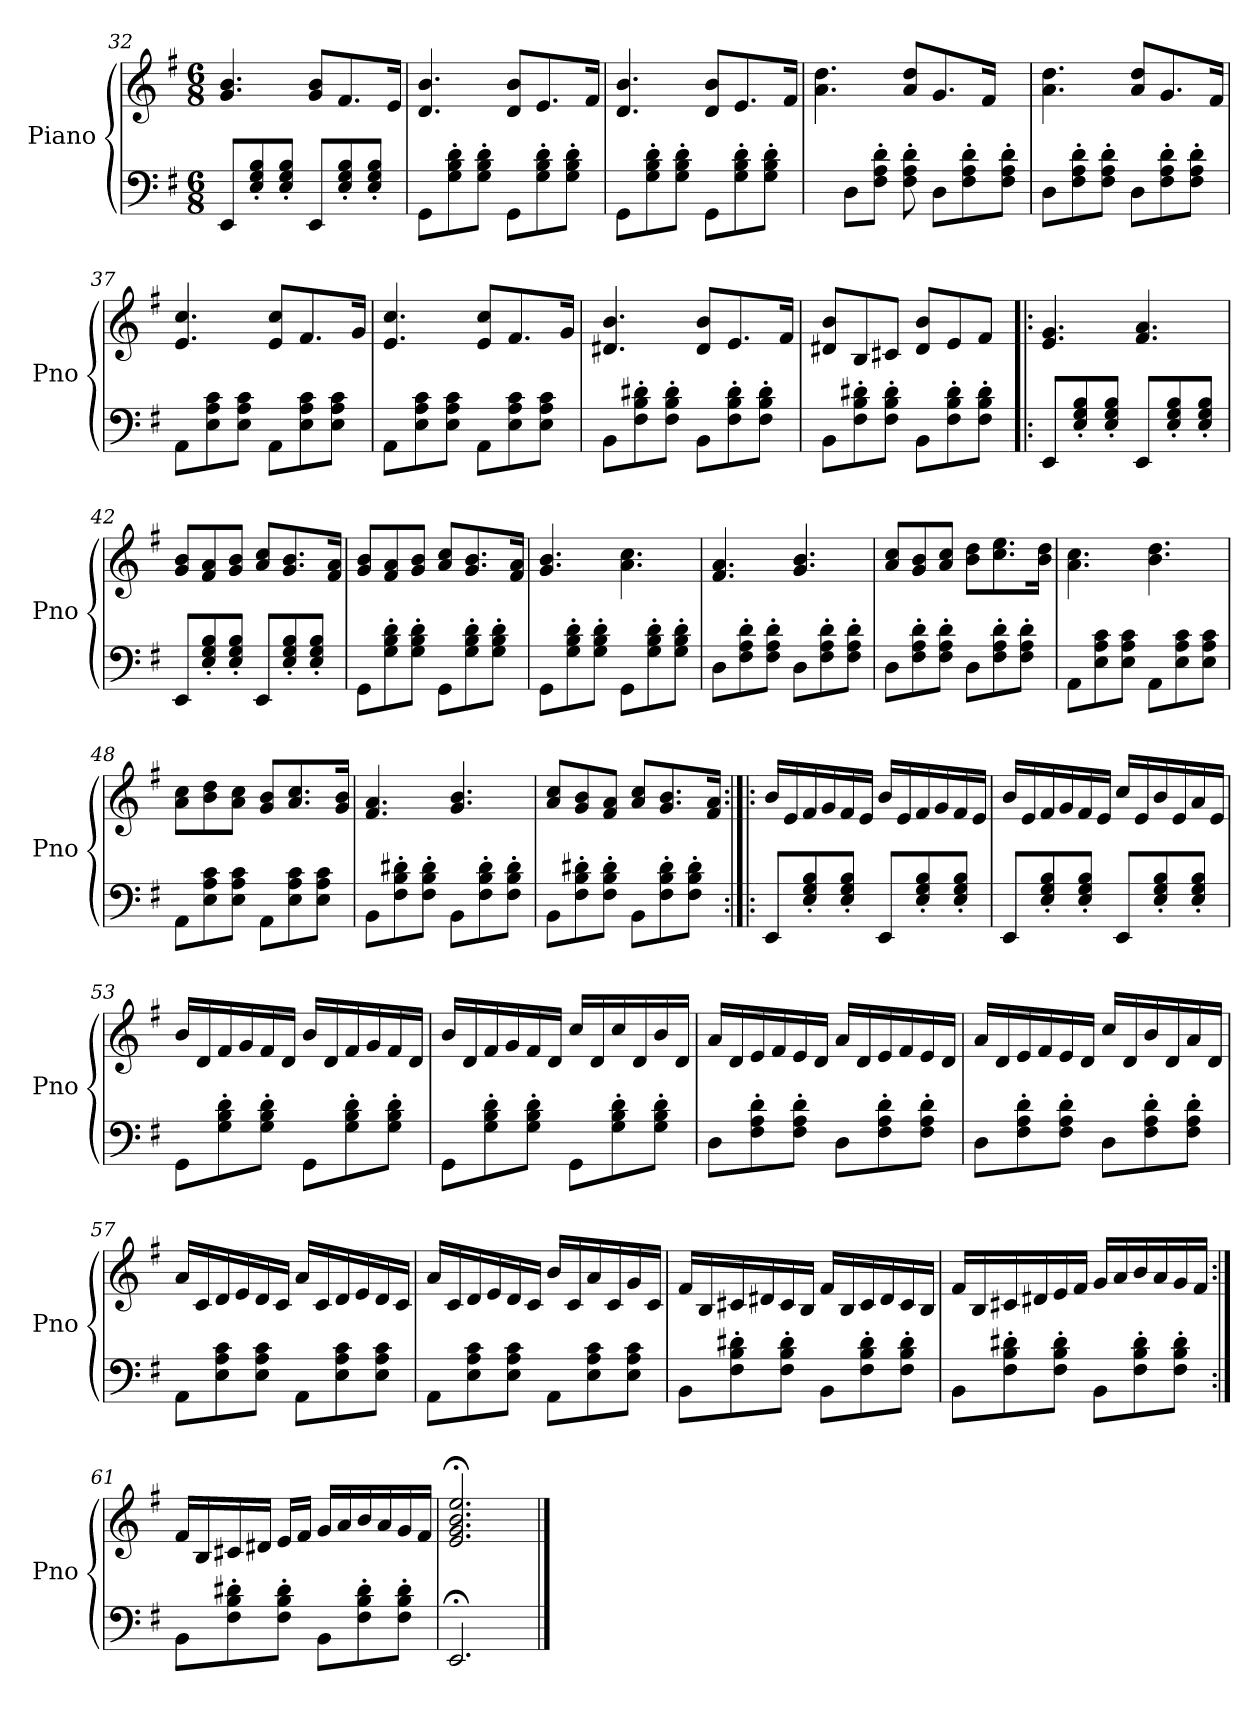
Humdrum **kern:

**kern	**kern
*part1	*part1
*staff2	*staff1
*I"Piano	*
*I'Pno	*
*clefF4	*clefG2
*k[f#]	*k[f#]
*M6/8	*M6/8
=32	=32
8EE/L	4.g/ 4.b/
8E/' 8G/' 8B/'	.
8E/' 8G/' 8B/'J	.
8EE/L	8g/ 8b/L
8E/' 8G/' 8B/'	8.f#/
8E/' 8G/' 8B/'J	.
.	16e/Jk
=33	=33
8GG\L	4.d/ 4.b/
8G\' 8B\' 8d\'	.
8G\' 8B\' 8d\'J	.
8GG\L	8d/ 8b/L
8G\' 8B\' 8d\'	8.e/
8G\' 8B\' 8d\'J	.
.	16f#/Jk
=34	=34
8GG\L	4.d/ 4.b/
8G\' 8B\' 8d\'	.
8G\' 8B\' 8d\'J	.
8GG\L	8d/ 8b/L
8G\' 8B\' 8d\'	8.e/
8G\' 8B\' 8d\'J	.
.	16f#/Jk
!!LO:LB:g=z
=35	=35
8ryy	4.a\ 4.dd\
8D\L	.
8F#\' 8A\' 8d\'J	.
8F#\' 8A\' 8d\'	8a/ 8dd/L
8D\L	8.g/
8F#\' 8A\' 8d\'	.
.	16f#/Jk
8F#\' 8A\' 8d\'J	8ryy
=36	=36
8D\L	4.a\ 4.dd\
8F#\' 8A\' 8d\'	.
8F#\' 8A\' 8d\'J	.
8D\L	8a/ 8dd/L
8F#\' 8A\' 8d\'	8.g/
8F#\' 8A\' 8d\'J	.
.	16f#/Jk
=37	=37
8AA\L	4.e/ 4.cc/
8E\ 8A\ 8c\	.
8E\ 8A\ 8c\J	.
8AA\L	8e/ 8cc/L
8E\ 8A\ 8c\	8.f#/
8E\ 8A\ 8c\J	.
.	16g/Jk
=38	=38
8AA\L	4.e/ 4.cc/
8E\ 8A\ 8c\	.
8E\ 8A\ 8c\J	.
8AA\L	8e/ 8cc/L
8E\ 8A\ 8c\	8.f#/
8E\ 8A\ 8c\J	.
.	16g/Jk
!!LO:LB:g=z
=39	=39
8BB\L	4.d#X/ 4.b/
8F#\' 8B\' 8d#X\'	.
8F#\' 8B\' 8d#\'J	.
8BB\L	8d#/ 8b/L
8F#\' 8B\' 8d#\'	8.e/
8F#\' 8B\' 8d#\'J	.
.	16f#/Jk
=40	=40
8BB\L	8d#X/ 8b/L
8F#\' 8B\' 8d#X\'	8B/
8F#\' 8B\' 8d#\'J	8c#X/J
8BB\L	8d#/ 8b/L
8F#\' 8B\' 8d#\'	8e/
8F#\' 8B\' 8d#\'J	8f#/J
=41!|:	=41!|:
8EE/L	4.e/ 4.g/
8E/' 8G/' 8B/'	.
8E/' 8G/' 8B/'J	.
8EE/L	4.f#/ 4.a/
8E/' 8G/' 8B/'	.
8E/' 8G/' 8B/'J	.
=42	=42
8EE/L	8g/ 8b/L
8E/' 8G/' 8B/'	8f#/ 8a/
8E/' 8G/' 8B/'J	8g/ 8b/J
8EE/L	8a/ 8cc/L
8E/' 8G/' 8B/'	8.g/ 8.b/
8E/' 8G/' 8B/'J	.
.	16f#/ 16a/Jk
!!LO:LB:g=z
=43	=43
8GG\L	8g/ 8b/L
8G\' 8B\' 8d\'	8f#/ 8a/
8G\' 8B\' 8d\'J	8g/ 8b/J
8GG\L	8a/ 8cc/L
8G\' 8B\' 8d\'	8.g/ 8.b/
8G\' 8B\' 8d\'J	.
.	16f#/ 16a/Jk
=44	=44
8GG\L	4.g/ 4.b/
8G\' 8B\' 8d\'	.
8G\' 8B\' 8d\'J	.
8GG\L	4.a\ 4.cc\
8G\' 8B\' 8d\'	.
8G\' 8B\' 8d\'J	.
=45	=45
8D\L	4.f#/ 4.a/
8F#\' 8A\' 8d\'	.
8F#\' 8A\' 8d\'J	.
8D\L	4.g/ 4.b/
8F#\' 8A\' 8d\'	.
8F#\' 8A\' 8d\'J	.
=46	=46
8D\L	8a/ 8cc/L
8F#\' 8A\' 8d\'	8g/ 8b/
8F#\' 8A\' 8d\'J	8a/ 8cc/J
8D\L	8b\ 8dd\L
8F#\' 8A\' 8d\'	8.cc\ 8.ee\
8F#\' 8A\' 8d\'J	.
.	16b\ 16dd\Jk
!!LO:PB:g=z
=47	=47
8AA\L	4.a\ 4.cc\
8E\ 8A\ 8c\	.
8E\ 8A\ 8c\J	.
8AA\L	4.b\ 4.dd\
8E\ 8A\ 8c\	.
8E\ 8A\ 8c\J	.
=48	=48
8AA\L	8a\ 8cc\L
8E\ 8A\ 8c\	8b\ 8dd\
8E\ 8A\ 8c\J	8a\ 8cc\J
8AA\L	8g/ 8b/L
8E\ 8A\ 8c\	8.a/ 8.cc/
8E\ 8A\ 8c\J	.
.	16g/ 16b/Jk
=49	=49
8BB\L	4.f#/ 4.a/
8F#\' 8B\' 8d#X\'	.
8F#\' 8B\' 8d#\'J	.
8BB\L	4.g/ 4.b/
8F#\' 8B\' 8d#\'	.
8F#\' 8B\' 8d#\'J	.
=50	=50
8BB\L	8a/ 8cc/L
8F#\' 8B\' 8d#X\'	8g/ 8b/
8F#\' 8B\' 8d#\'J	8f#/ 8a/J
8BB\L	8a/ 8cc/L
8F#\' 8B\' 8d#\'	8.g/ 8.b/
8F#\' 8B\' 8d#\'J	.
.	16f#/ 16a/Jk
!!LO:LB:g=z
=51:|!|:	=51:|!|:
8EE/L	16b/LL
.	16e/
8E/' 8G/' 8B/'	16f#/
.	16g/
8E/' 8G/' 8B/'J	16f#/
.	16e/JJ
8EE/L	16b/LL
.	16e/
8E/' 8G/' 8B/'	16f#/
.	16g/
8E/' 8G/' 8B/'J	16f#/
.	16e/JJ
=52	=52
8EE/L	16b/LL
.	16e/
8E/' 8G/' 8B/'	16f#/
.	16g/
8E/' 8G/' 8B/'J	16f#/
.	16e/JJ
8EE/L	16cc/LL
.	16e/
8E/' 8G/' 8B/'	16b/
.	16e/
8E/' 8G/' 8B/'J	16a/
.	16e/JJ
=53	=53
8GG\L	16b/LL
.	16d/
8G\' 8B\' 8d\'	16f#/
.	16g/
8G\' 8B\' 8d\'J	16f#/
.	16d/JJ
8GG\L	16b/LL
.	16d/
8G\' 8B\' 8d\'	16f#/
.	16g/
8G\' 8B\' 8d\'J	16f#/
.	16d/JJ
!!LO:LB:g=z
=54	=54
8GG\L	16b/LL
.	16d/
8G\' 8B\' 8d\'	16f#/
.	16g/
8G\' 8B\' 8d\'J	16f#/
.	16d/JJ
8GG\L	16cc/LL
.	16d/
8G\' 8B\' 8d\'	16cc/
.	16d/
8G\' 8B\' 8d\'J	16b/
.	16d/JJ
=55	=55
8D\L	16a/LL
.	16d/
8F#\' 8A\' 8d\'	16e/
.	16f#/
8F#\' 8A\' 8d\'J	16e/
.	16d/JJ
8D\L	16a/LL
.	16d/
8F#\' 8A\' 8d\'	16e/
.	16f#/
8F#\' 8A\' 8d\'J	16e/
.	16d/JJ
=56	=56
8D\L	16a/LL
.	16d/
8F#\' 8A\' 8d\'	16e/
.	16f#/
8F#\' 8A\' 8d\'J	16e/
.	16d/JJ
8D\L	16cc/LL
.	16d/
8F#\' 8A\' 8d\'	16b/
.	16d/
8F#\' 8A\' 8d\'J	16a/
.	16d/JJ
!!LO:LB:g=z
=57	=57
8AA\L	16a/LL
.	16c/
8E\ 8A\ 8c\	16d/
.	16e/
8E\ 8A\ 8c\J	16d/
.	16c/JJ
8AA\L	16a/LL
.	16c/
8E\ 8A\ 8c\	16d/
.	16e/
8E\ 8A\ 8c\J	16d/
.	16c/JJ
=58	=58
8AA\L	16a/LL
.	16c/
8E\ 8A\ 8c\	16d/
.	16e/
8E\ 8A\ 8c\J	16d/
.	16c/JJ
8AA\L	16b/LL
.	16c/
8E\ 8A\ 8c\	16a/
.	16c/
8E\ 8A\ 8c\J	16g/
.	16c/JJ
=59	=59
8BB\L	16f#/LL
.	16B/
8F#\' 8B\' 8d#X\'	16c#X/
.	16d#X/
8F#\' 8B\' 8d#\'J	16c#/
.	16B/JJ
8BB\L	16f#/LL
.	16B/
8F#\' 8B\' 8d#\'	16c#/
.	16d#/
8F#\' 8B\' 8d#\'J	16c#/
.	16B/JJ
!!LO:LB:g=z
=60	=60
8BB\L	16f#/LL
.	16B/
8F#\' 8B\' 8d#X\'	16c#X/
.	16d#X/
8F#\' 8B\' 8d#\'J	16e/
.	16f#/JJ
8BB\L	16g/LL
.	16a/
8F#\' 8B\' 8d#\'	16b/
.	16a/
8F#\' 8B\' 8d#\'J	16g/
.	16f#/JJ
=61:|!	=61:|!
8BB\L	16f#/LL
.	16B/
8F#\' 8B\' 8d#X\'	16c#X/
.	16d#X/JJ
8F#\' 8B\' 8d#\'J	16e/LL
.	16f#/JJ
8BB\L	16g/LL
.	16a/
8F#\' 8B\' 8d#\'	16b/
.	16a/
8F#\' 8B\' 8d#\'J	16g/
.	16f#/JJ
=62	=62
2.EE;</	2.e/;< 2.g/;< 2.b/;< 2.ee/;<
==	==
*-	*-
